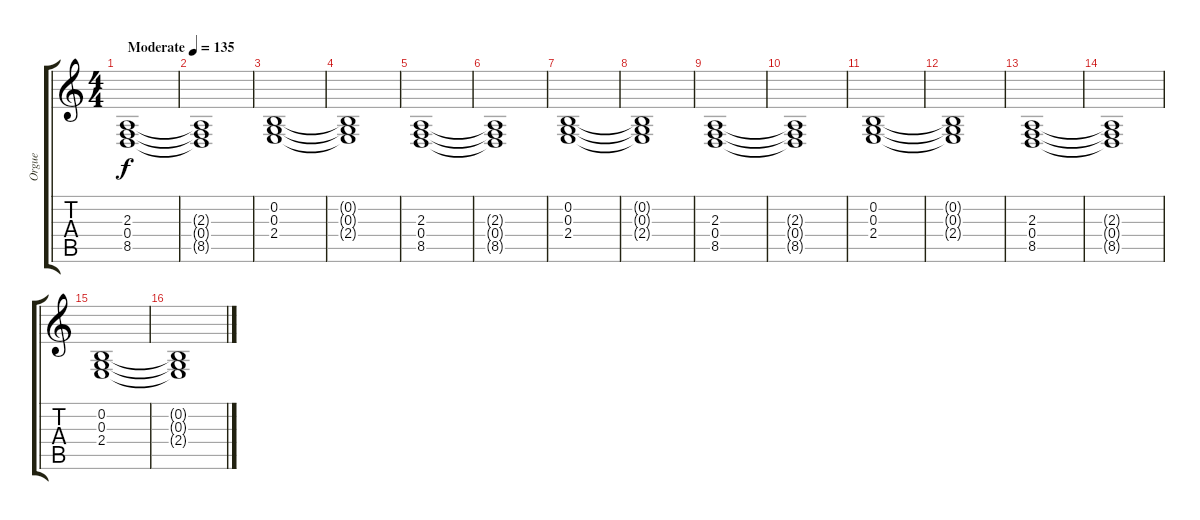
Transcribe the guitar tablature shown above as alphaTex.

\track ("Orgue" "Orgue") {instrument drawbarorgan}
\staff {score tabs}
\tuning (E4 B3 G3 D3 A2 E2) {hide}
\ts (4 4)
\tempo (135 "Moderate")
\clef g2
\ks c
(2.3 0.4 8.5).1{dy f instrument drawbarorgan} |
(2.3{t} 0.4{t} 8.5{t}).1 |
(0.2 0.3 2.4).1 |
(0.2{t} 0.3{t} 2.4{t}).1 |
(2.3 0.4 8.5).1 |
(2.3{t} 0.4{t} 8.5{t}).1 |
(0.2 0.3 2.4).1 |
(0.2{t} 0.3{t} 2.4{t}).1 |
(2.3 0.4 8.5).1 |
(2.3{t} 0.4{t} 8.5{t}).1 |
(0.2 0.3 2.4).1 |
(0.2{t} 0.3{t} 2.4{t}).1 |
(2.3 0.4 8.5).1 |
(2.3{t} 0.4{t} 8.5{t}).1 |
(0.2 0.3 2.4).1 |
(0.2{t} 0.3{t} 2.4{t}).1
